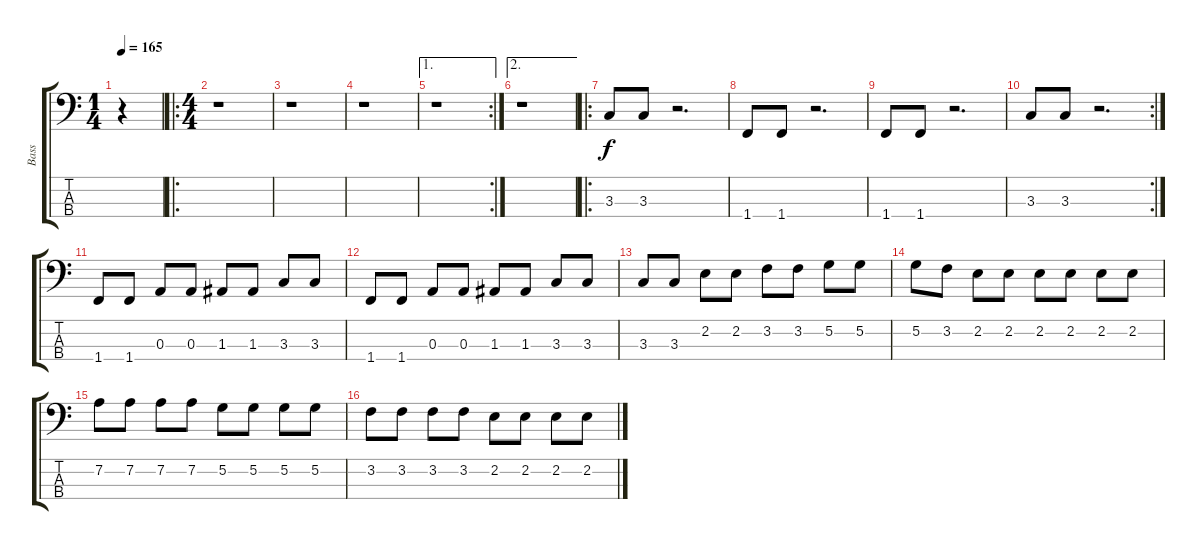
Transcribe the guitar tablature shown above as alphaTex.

\track ("Bass" "Bass") {instrument electricbassfinger}
\staff {score tabs}
\tuning (G2 D2 A1 E1) {hide}
\ts (1 4)
\tempo 165
\clef f4
\ks c
r.4{dy f instrument electricbassfinger} |
\ro
\ts (4 4)
r.1 |
r.1 |
r.1 |
\ae 1
\rc 2
r.1 |
\ae 2
r.1 |
\ro
3.3.8 3.3.8 r.2{d} |
1.4.8 1.4.8 r.2{d} |
1.4.8 1.4.8 r.2{d} |
\rc 2
3.3.8 3.3.8 r.2{d} |
1.4.8 1.4.8 0.3.8 0.3.8 1.3.8 1.3.8 3.3.8 3.3.8 |
1.4.8 1.4.8 0.3.8 0.3.8 1.3.8 1.3.8 3.3.8 3.3.8 |
3.3.8 3.3.8 2.2.8 2.2.8 3.2.8 3.2.8 5.2.8 5.2.8 |
5.2.8 3.2.8 2.2.8 2.2.8 2.2.8 2.2.8 2.2.8 2.2.8 |
7.2.8 7.2.8 7.2.8 7.2.8 5.2.8 5.2.8 5.2.8 5.2.8 |
3.2.8 3.2.8 3.2.8 3.2.8 2.2.8 2.2.8 2.2.8 2.2.8
